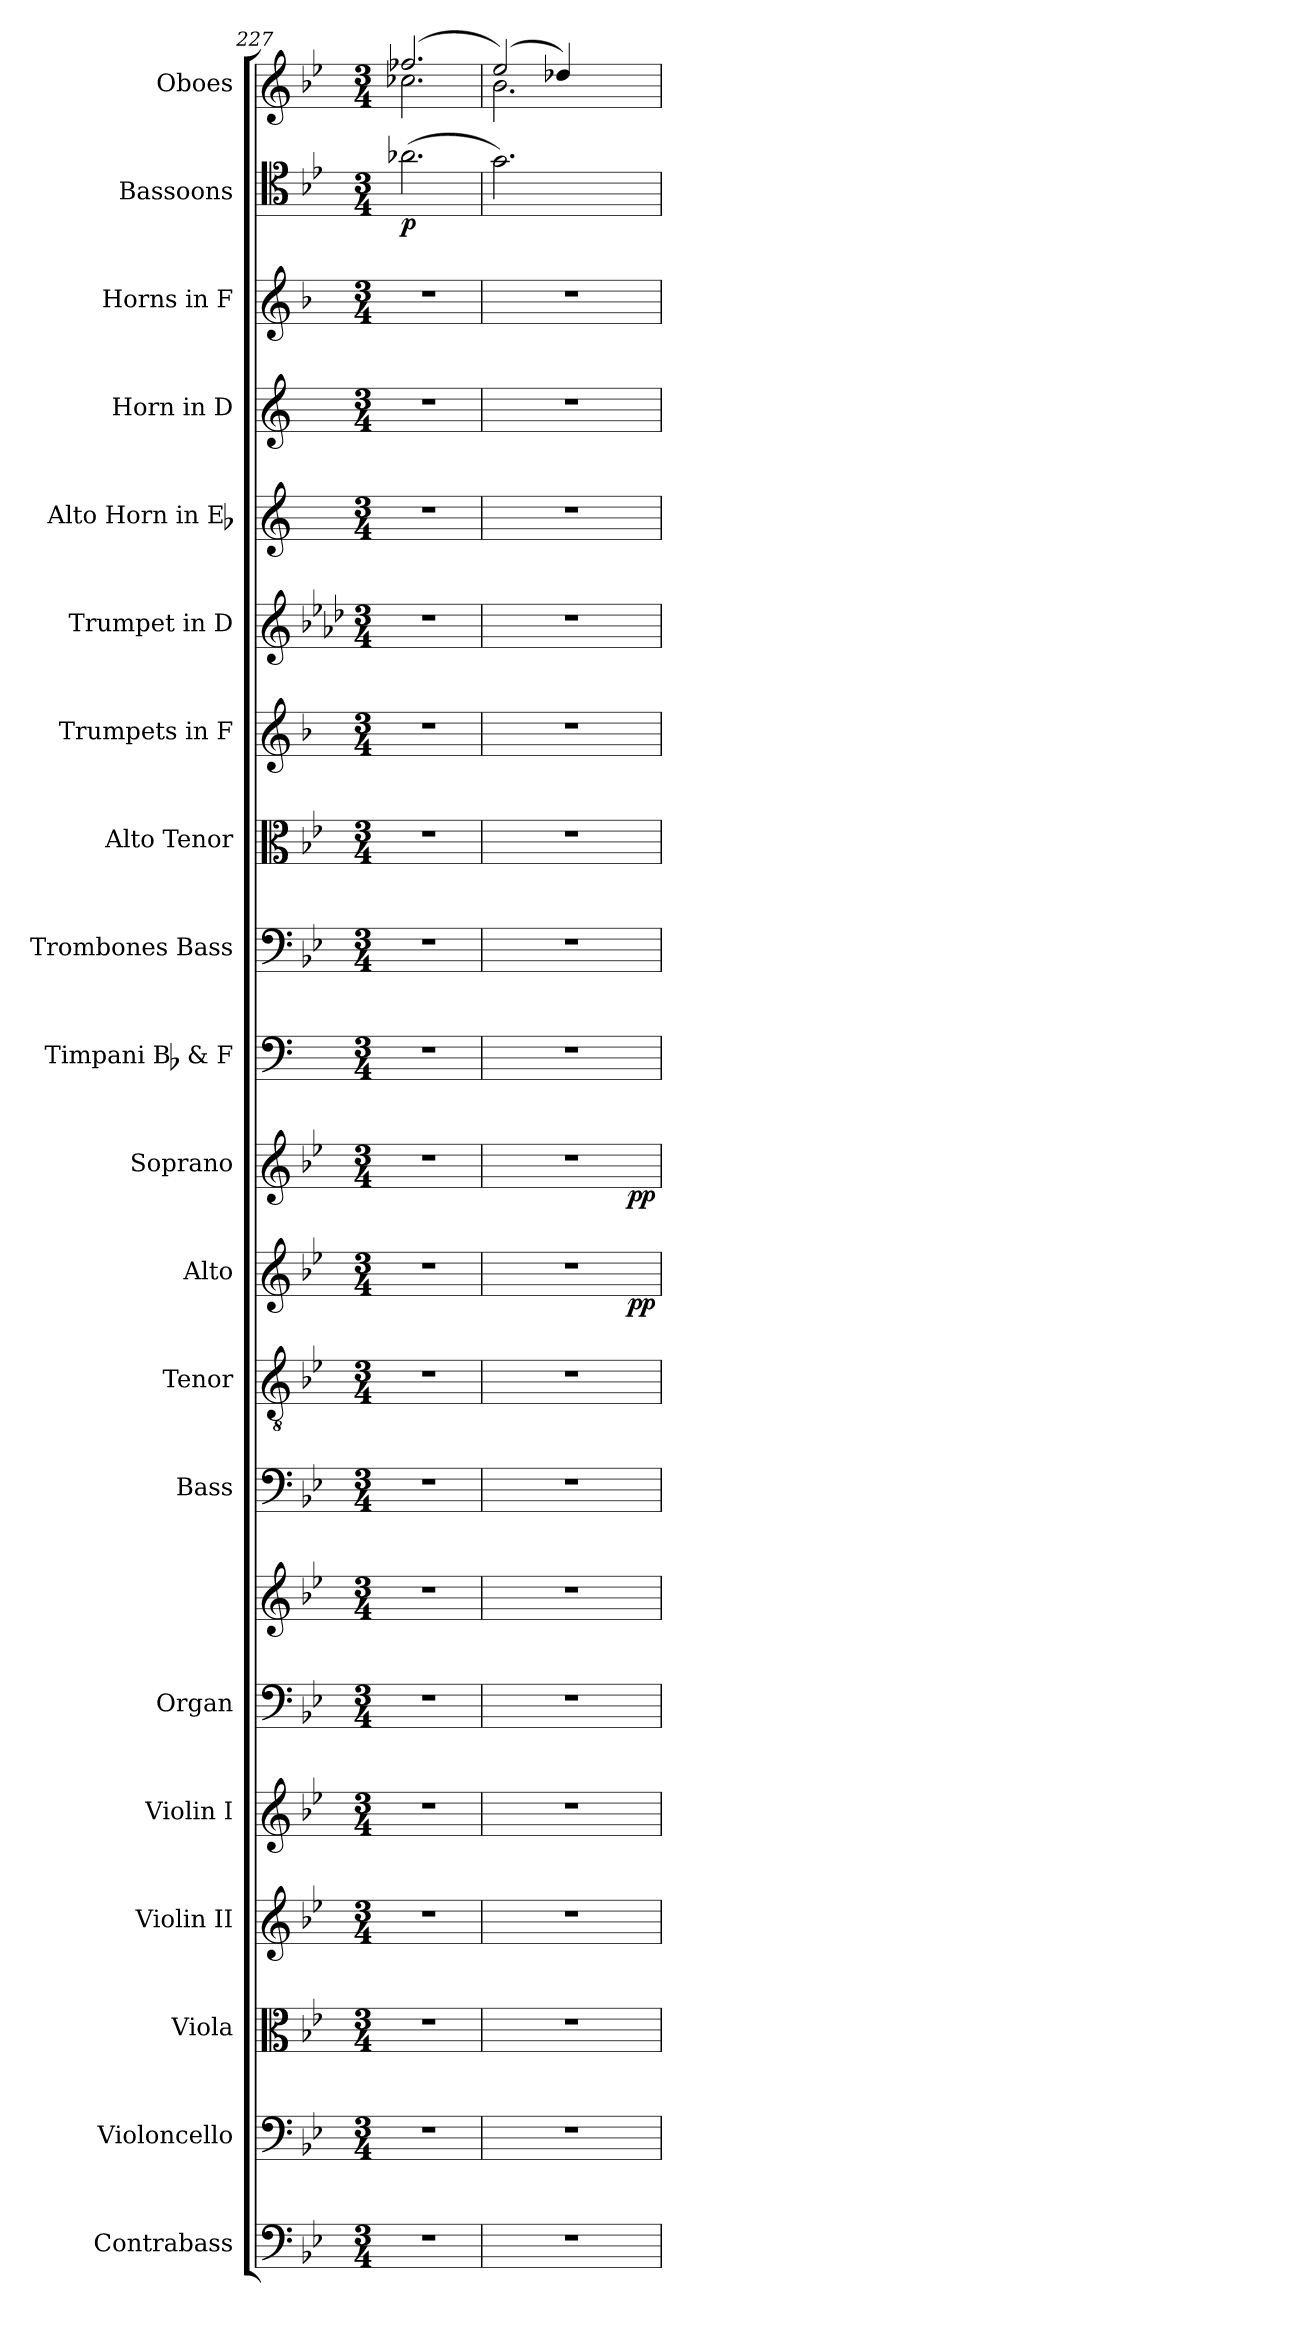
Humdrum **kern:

**kern	**kern	**kern	**kern	**kern	**kern	**kern	**kern	**kern	**kern	**dynam	**kern	**dynam	**kern	**kern	**kern	**kern	**kern	**kern	**kern	**kern	**kern	**dynam	**kern
*part20	*part19	*part18	*part17	*part16	*part15	*part15	*part14	*part13	*part12	*part12	*part11	*part11	*part10	*part9	*part8	*part7	*part6	*part5	*part4	*part3	*part2	*part2	*part1
*staff21	*staff20	*staff19	*staff18	*staff17	*staff16	*staff15	*staff14	*staff13	*staff12	*staff12	*staff11	*staff11	*staff10	*staff9	*staff8	*staff7	*staff6	*staff5	*staff4	*staff3	*staff2	*staff2	*staff1
*I"Contrabass	*I"Violoncello	*I"Viola	*I"Violin II	*I"Violin I	*I"Organ	*	*I"Bass	*I"Tenor	*I"Alto	*	*I"Soprano	*	*I"Timpani Bb & F	*I"Trombones  Bass	*I"Alto Tenor	*I"Trumpets in F	*I"Trumpet in D	*I"Alto Horn in Eb	*I"Horn in D	*I"Horns in F	*I"Bassoons	*	*I"Oboes
*I'Cb.	*I'Vc.	*I'Vla.	*I'Vln. II	*I'Vln. I	*I'Org.	*	*I'B.	*I'T.	*I'A.	*	*I'S.	*	*I'Timp.	*	*	*	*	*	*	*I'Hn.	*I'Bsn.	*	*I'Ob.
*clefF4	*clefF4	*clefC3	*clefG2	*clefG2	*clefF4	*clefG2	*clefF4	*clefGv2	*clefG2	*	*clefG2	*	*clefF4	*clefF4	*clefC3	*clefG2	*clefG2	*clefG2	*clefG2	*clefG2	*clefC4	*	*clefG2
*ITrd7c12	*	*	*	*	*	*	*	*ITrd7c12	*	*	*	*	*	*	*	*ITrd4c7	*ITrd-1c-2	*ITrd5c8	*ITrd6c10	*ITrd4c7	*	*	*
*k[b-e-]	*k[b-e-]	*k[b-e-]	*k[b-e-]	*k[b-e-]	*k[b-e-]	*k[b-e-]	*k[b-e-]	*k[b-e-]	*k[b-e-]	*	*k[b-e-]	*	*k[]	*k[b-e-]	*k[b-e-]	*k[b-e-]	*k[b-e-]	*k[f#c#g#d#]	*k[f#c#]	*k[b-e-]	*k[b-e-]	*	*k[b-e-]
*B-:	*B-:	*B-:	*B-:	*B-:	*B-:	*B-:	*B-:	*B-:	*B-:	*	*B-:	*	*C:	*B-:	*B-:	*B-:	*B-:	*E:	*D:	*B-:	*B-:	*	*B-:
*M3/4	*M3/4	*M3/4	*M3/4	*M3/4	*M3/4	*M3/4	*M3/4	*M3/4	*M3/4	*	*M3/4	*	*M3/4	*M3/4	*M3/4	*M3/4	*M3/4	*M3/4	*M3/4	*M3/4	*M3/4	*	*M3/4
=227	=227	=227	=227	=227	=227	=227	=227	=227	=227	=227	=227	=227	=227	=227	=227	=227	=227	=227	=227	=227	=227	=227	=227
!LO:N:vis=1	!LO:N:vis=1	!LO:N:vis=1	!LO:N:vis=1	!LO:N:vis=1	!LO:N:vis=1	!LO:N:vis=1	!LO:N:vis=1	!LO:N:vis=1	!LO:N:vis=1	!	!LO:N:vis=1	!	!LO:N:vis=1	!LO:N:vis=1	!LO:N:vis=1	!LO:N:vis=1	!LO:N:vis=1	!LO:N:vis=1	!LO:N:vis=1	!LO:N:vis=1	!	!	!
*	*	*	*	*	*	*	*	*	*	*	*	*	*	*	*	*	*	*	*	*	*	*	*^
2.r	2.r	2.r	2.r	2.r	2.r	2.r	2.r	2.r	2.r	.	2.r	.	2.r	2.r	2.r	2.r	2.r	2.r	2.r	2.r	(2.a-Xi\	p	(2.ff-Xi/	2.cc-Xi\
=228	=228	=228	=228	=228	=228	=228	=228	=228	=228	=228	=228	=228	=228	=228	=228	=228	=228	=228	=228	=228	=228	=228	=228	=228
!LO:N:vis=1	!LO:N:vis=1	!LO:N:vis=1	!LO:N:vis=1	!LO:N:vis=1	!LO:N:vis=1	!LO:N:vis=1	!LO:N:vis=1	!LO:N:vis=1	!LO:N:vis=1	!	!LO:N:vis=1	!	!LO:N:vis=1	!LO:N:vis=1	!LO:N:vis=1	!LO:N:vis=1	!LO:N:vis=1	!LO:N:vis=1	!LO:N:vis=1	!LO:N:vis=1	!	!	!	!
*	*	*	*	*	*	*	*	*	*^	*	*^	*	*	*	*	*	*	*	*	*	*	*	*	*
2.r	2.r	2.r	2.r	2.r	2.r	2.r	2.r	2.r	2.r	2ryy	.	2.r	2ryy	.	2.r	2.r	2.r	2.r	2.r	2.r	2.r	2.r	2.gi\)	.	(2ee-i/)	2.b-i\
.	.	.	.	.	.	.	.	.	.	8ryy	.	.	8ryy	.	.	.	.	.	.	.	.	.	.	.	4dd-Xi/)	.
.	.	.	.	.	.	.	.	.	.	16ryy	.	.	16ryy	.	.	.	.	.	.	.	.	.	.	.	.	.
.	.	.	.	.	.	.	.	.	.	32ryy	.	.	32ryy	.	.	.	.	.	.	.	.	.	.	.	.	.
.	.	.	.	.	.	.	.	.	.	64ryy	.	.	64ryy	.	.	.	.	.	.	.	.	.	.	.	.	.
.	.	.	.	.	.	.	.	.	.	128...ryy	.	.	128...ryy	.	.	.	.	.	.	.	.	.	.	.	.	.
.	.	.	.	.	.	.	.	.	.	1024ryy	pp	.	1024ryy	pp	.	.	.	.	.	.	.	.	.	.	.	.
*	*	*	*	*	*	*	*	*	*v	*v	*	*	*	*	*	*	*	*	*	*	*	*	*	*	*v	*v
*	*	*	*	*	*	*	*	*	*	*	*v	*v	*	*	*	*	*	*	*	*	*	*	*	*
=	=	=	=	=	=	=	=	=	=	=	=	=	=	=	=	=	=	=	=	=	=	=	=
*-	*-	*-	*-	*-	*-	*-	*-	*-	*-	*-	*-	*-	*-	*-	*-	*-	*-	*-	*-	*-	*-	*-	*-
